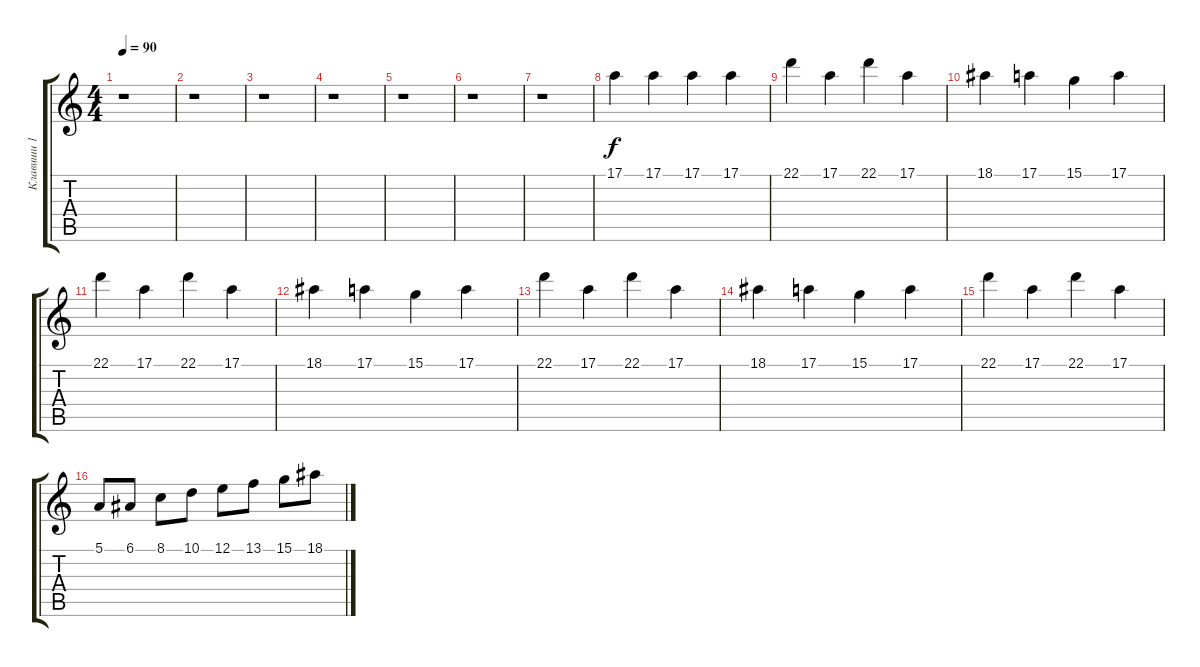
\track ("Клавиши 1" "Клавиши 1") {instrument acousticgrandpiano}
\staff {score tabs}
\tuning (E4 B3 G3 D3 A2 E2) {hide}
\ts (4 4)
\tempo 90
\clef g2
\ks c
r.1{dy f} |
r.1 |
r.1 |
r.1 |
r.1 |
r.1 |
r.1 |
17.1.4 17.1.4 17.1.4 17.1.4 |
22.1.4 17.1.4 22.1.4 17.1.4 |
18.1.4 17.1.4 15.1.4 17.1.4 |
22.1.4 17.1.4 22.1.4 17.1.4 |
18.1.4 17.1.4 15.1.4 17.1.4 |
22.1.4 17.1.4 22.1.4 17.1.4 |
18.1.4 17.1.4 15.1.4 17.1.4 |
22.1.4 17.1.4 22.1.4 17.1.4 |
5.1.8 6.1.8 8.1.8 10.1.8 12.1.8 13.1.8 15.1.8 18.1.8
